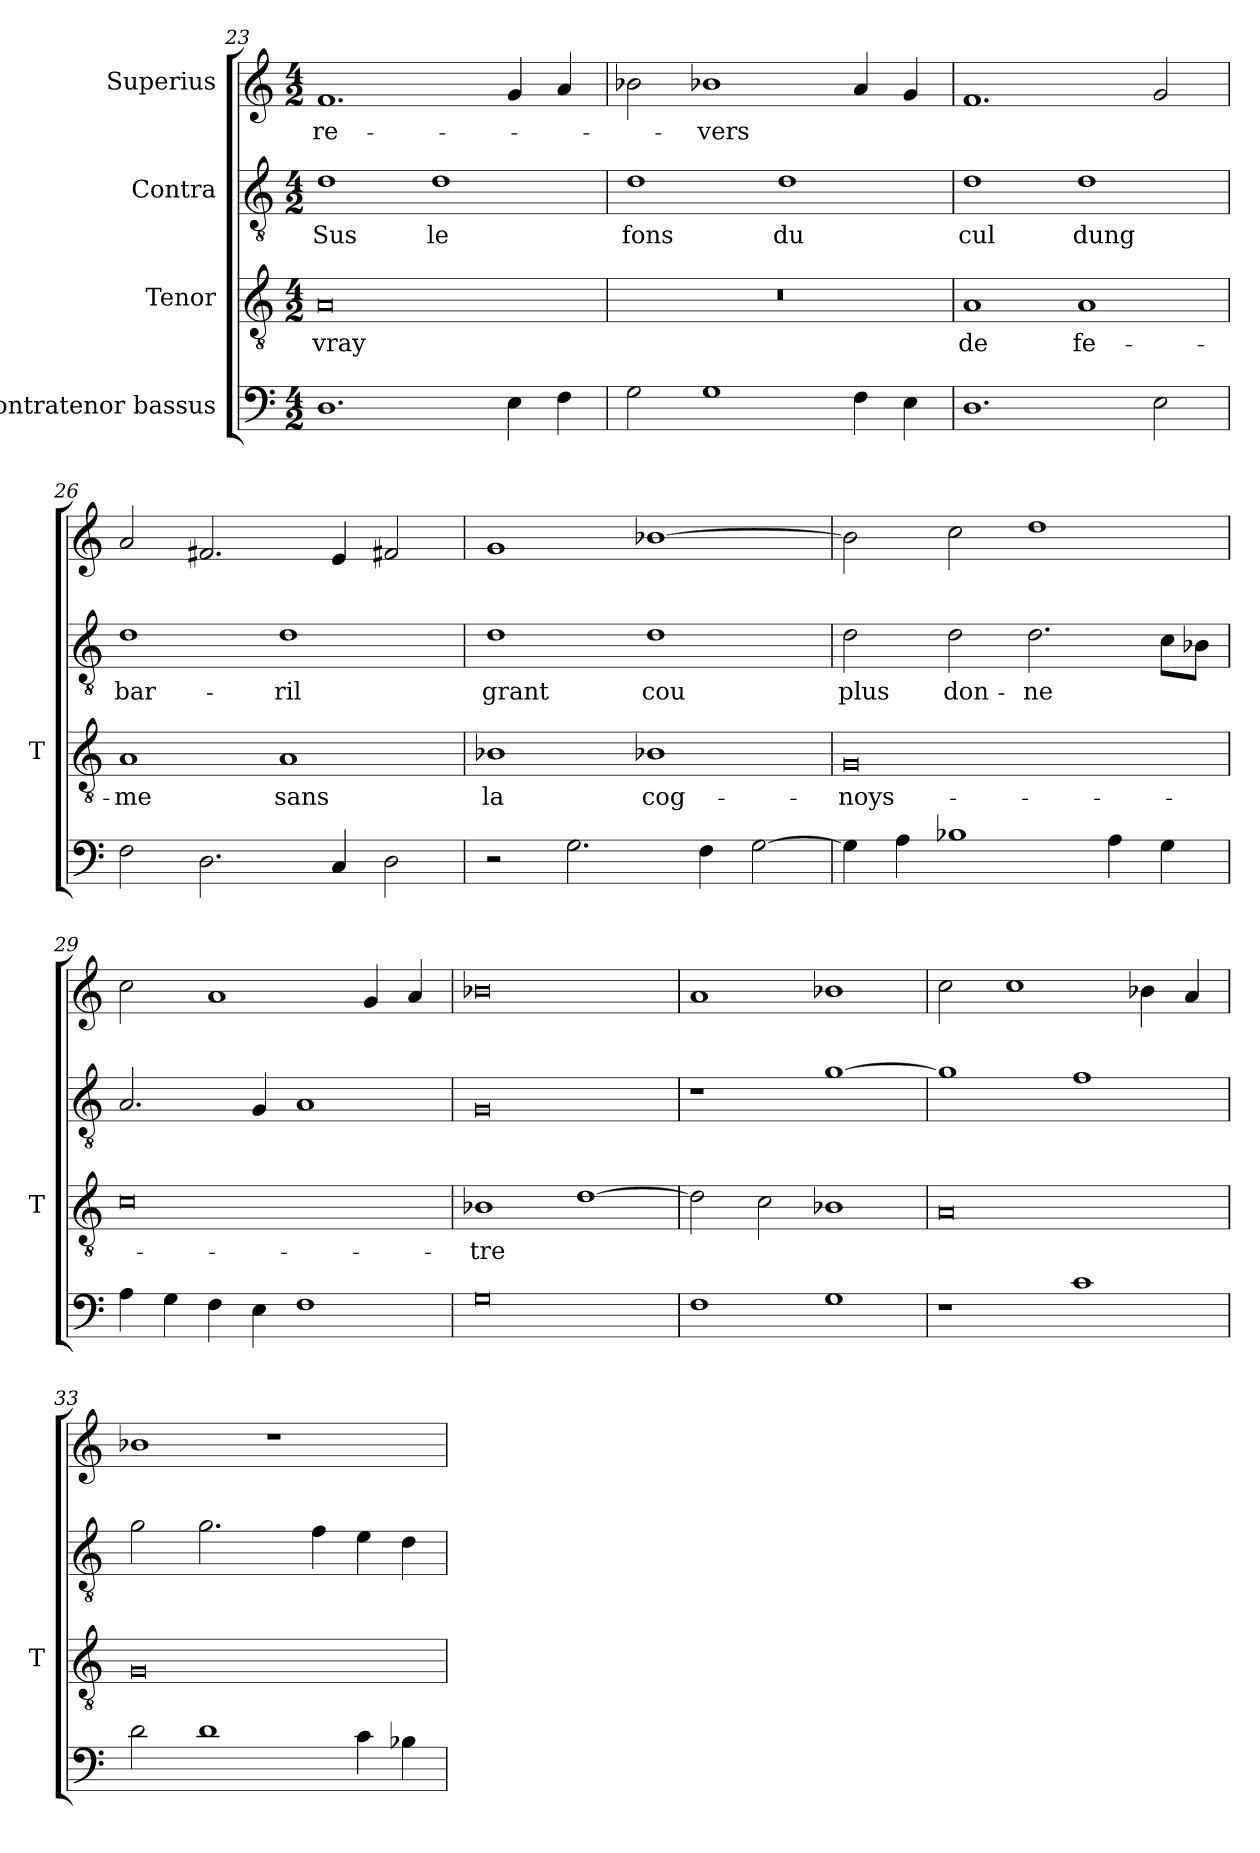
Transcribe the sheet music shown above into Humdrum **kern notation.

**kern	**kern	**text	**kern	**text	**kern	**text
*part4	*part3	*part3	*part2	*part2	*part1	*part1
*staff4	*staff3	*staff3	*staff2	*staff2	*staff1	*staff1
*I"Contratenor bassus	*I"Tenor	*	*I"Contra	*	*I"Superius	*
*	*I'T	*	*	*	*	*
*clefF4	*clefGv2	*	*clefGv2	*	*clefG2	*
*M4/2	*M4/2	*	*M4/2	*	*M4/2	*
=23	=23	=23	=23	=23	=23	=23
1.D	0A	-vray	1d	-Sus	1.f	re-
.	.	.	1d	-le	.	.
4E	.	.	.	.	4g	.
4F	.	.	.	.	4a	.
=24	=24	=24	=24	=24	=24	=24
2G	0r	.	1d	-fons	2b-X	.
1G	.	.	.	.	1b-X	-vers
.	.	.	1d	-du	.	.
4F	.	.	.	.	4a	.
4E	.	.	.	.	4g	.
=25	=25	=25	=25	=25	=25	=25
1.D	1A	-de	1d	-cul	1.f	.
.	1A	fe-	1d	-dung	.	.
2E	.	.	.	.	2g	.
=26	=26	=26	=26	=26	=26	=26
2F	1A	-me	1d	bar-	2a	.
2.D	.	.	.	.	2.f#X	.
.	1A	-sans	1d	-ril	.	.
4C	.	.	.	.	4e	.
2D	.	.	.	.	2f#X	.
=27	=27	=27	=27	=27	=27	=27
2r	1B-X	-la	1d	-grant	1g	.
2.G	.	.	.	.	.	.
.	1B-X	cog-	1d	-cou	[1b-X	.
4F	.	.	.	.	.	.
[2G	.	.	.	.	.	.
=28	=28	=28	=28	=28	=28	=28
4G]	0G	-noys-	2d	-plus	2b-]	.
4A	.	.	.	.	.	.
1B-X	.	.	2d	don-	2cc	.
.	.	.	2.d	-ne	1dd	.
4A	.	.	.	.	.	.
4G	.	.	8c\L	.	.	.
.	.	.	8B-X\J	.	.	.
=29	=29	=29	=29	=29	=29	=29
4A	0c	.	2.A	.	2cc	.
4G	.	.	.	.	.	.
4F	.	.	.	.	1a	.
4E	.	.	4G	.	.	.
1F	.	.	1A	.	.	.
.	.	.	.	.	4g	.
.	.	.	.	.	4a	.
=30	=30	=30	=30	=30	=30	=30
0G	1B-X	-tre	0G	.	0b-X	.
.	[1d	.	.	.	.	.
=31	=31	=31	=31	=31	=31	=31
1F	2d]	.	1r	.	1a	.
.	2c	.	.	.	.	.
1G	1B-X	.	[1g	.	1b-X	.
=32	=32	=32	=32	=32	=32	=32
1r	0A	.	1g]	.	2cc	.
.	.	.	.	.	1cc	.
1c	.	.	1f	.	.	.
.	.	.	.	.	4b-X	.
.	.	.	.	.	4a	.
=33	=33	=33	=33	=33	=33	=33
2d	0G	.	2g	.	1b-X	.
1d	.	.	2.g	.	.	.
.	.	.	.	.	1r	.
.	.	.	4f	.	.	.
4c	.	.	4e	.	.	.
4B-X	.	.	4d	.	.	.
=	=	=	=	=	=	=
*-	*-	*-	*-	*-	*-	*-
